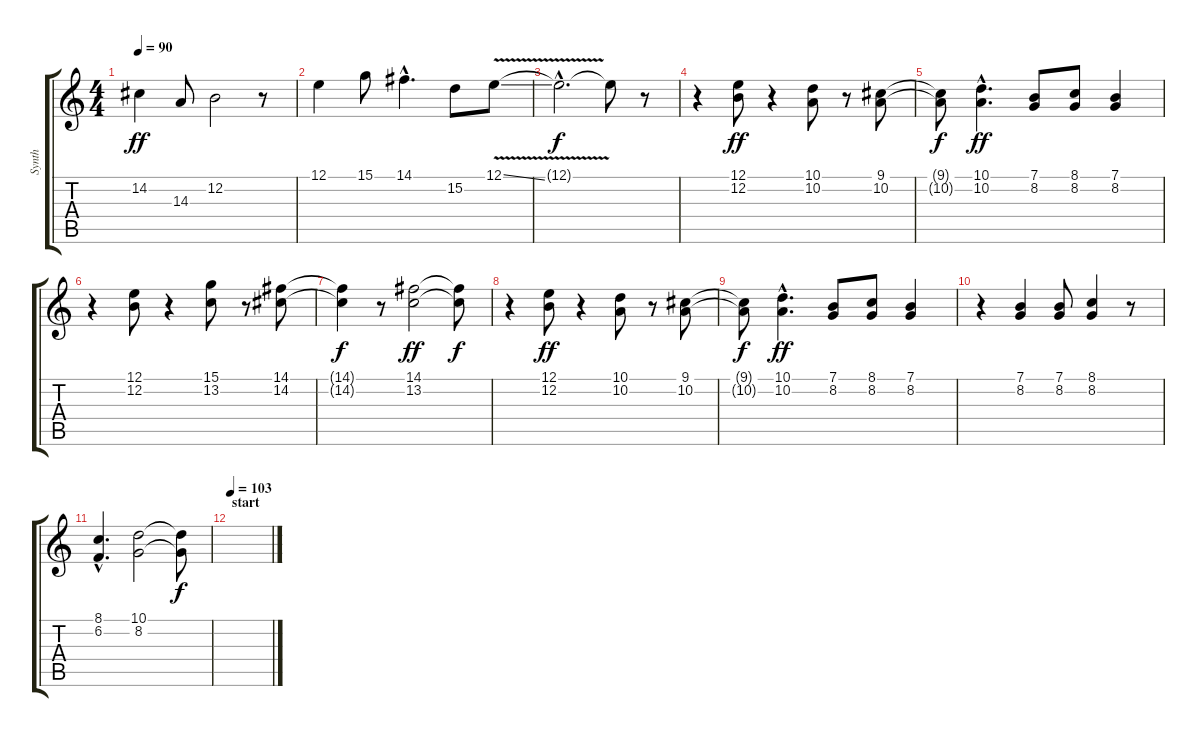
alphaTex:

\track ("Synth" "Synth") {instrument pad3polysynth}
\staff {score tabs}
\tuning (E4 B3 G3 D3 A2 E2) {hide}
\ts (4 4)
\tempo 90
\clef g2
\ks c
14.2.4{dy ff} 14.3.8 12.2.2 r.8 |
12.1.4 15.1.8 14.1{hac}.4{d} 15.2.8 12.1{v ss}.8 |
12.1{hac t}.2{d dy f} 12.1{t}.8 r.8 |
r.4 (12.1 12.2).8{dy ff} r.4 (10.1 10.2).8 r.8 (9.1 10.2).8 |
(9.1{t} 10.2{t}).8{dy f} (10.1{hac} 10.2{hac}).4{d dy ff} (7.1 8.2).8 (8.1 8.2).8 (7.1 8.2).4 |
r.4 (12.1 12.2).8 r.4 (15.1 13.2).8 r.8 (14.1 14.2).8 |
(14.1{t} 14.2{t}).4{dy f} r.8 (14.1 13.2).2{dy ff} (14.1{t} 13.2{t}).8{dy f} |
r.4 (12.1 12.2).8{dy ff} r.4 (10.1 10.2).8 r.8 (9.1 10.2).8 |
(9.1{t} 10.2{t}).8{dy f} (10.1{hac} 10.2{hac}).4{d dy ff} (7.1 8.2).8 (8.1 8.2).8 (7.1 8.2).4 |
r.4 (7.1 8.2).4 (7.1 8.2).8 (8.1 8.2).4 r.8 |
(8.1{hac} 6.2{hac}).4{d} (10.1 8.2).2 (10.1{t} 8.2{t}).8{dy f} |
\section ("" "start ")
\tempo 103
